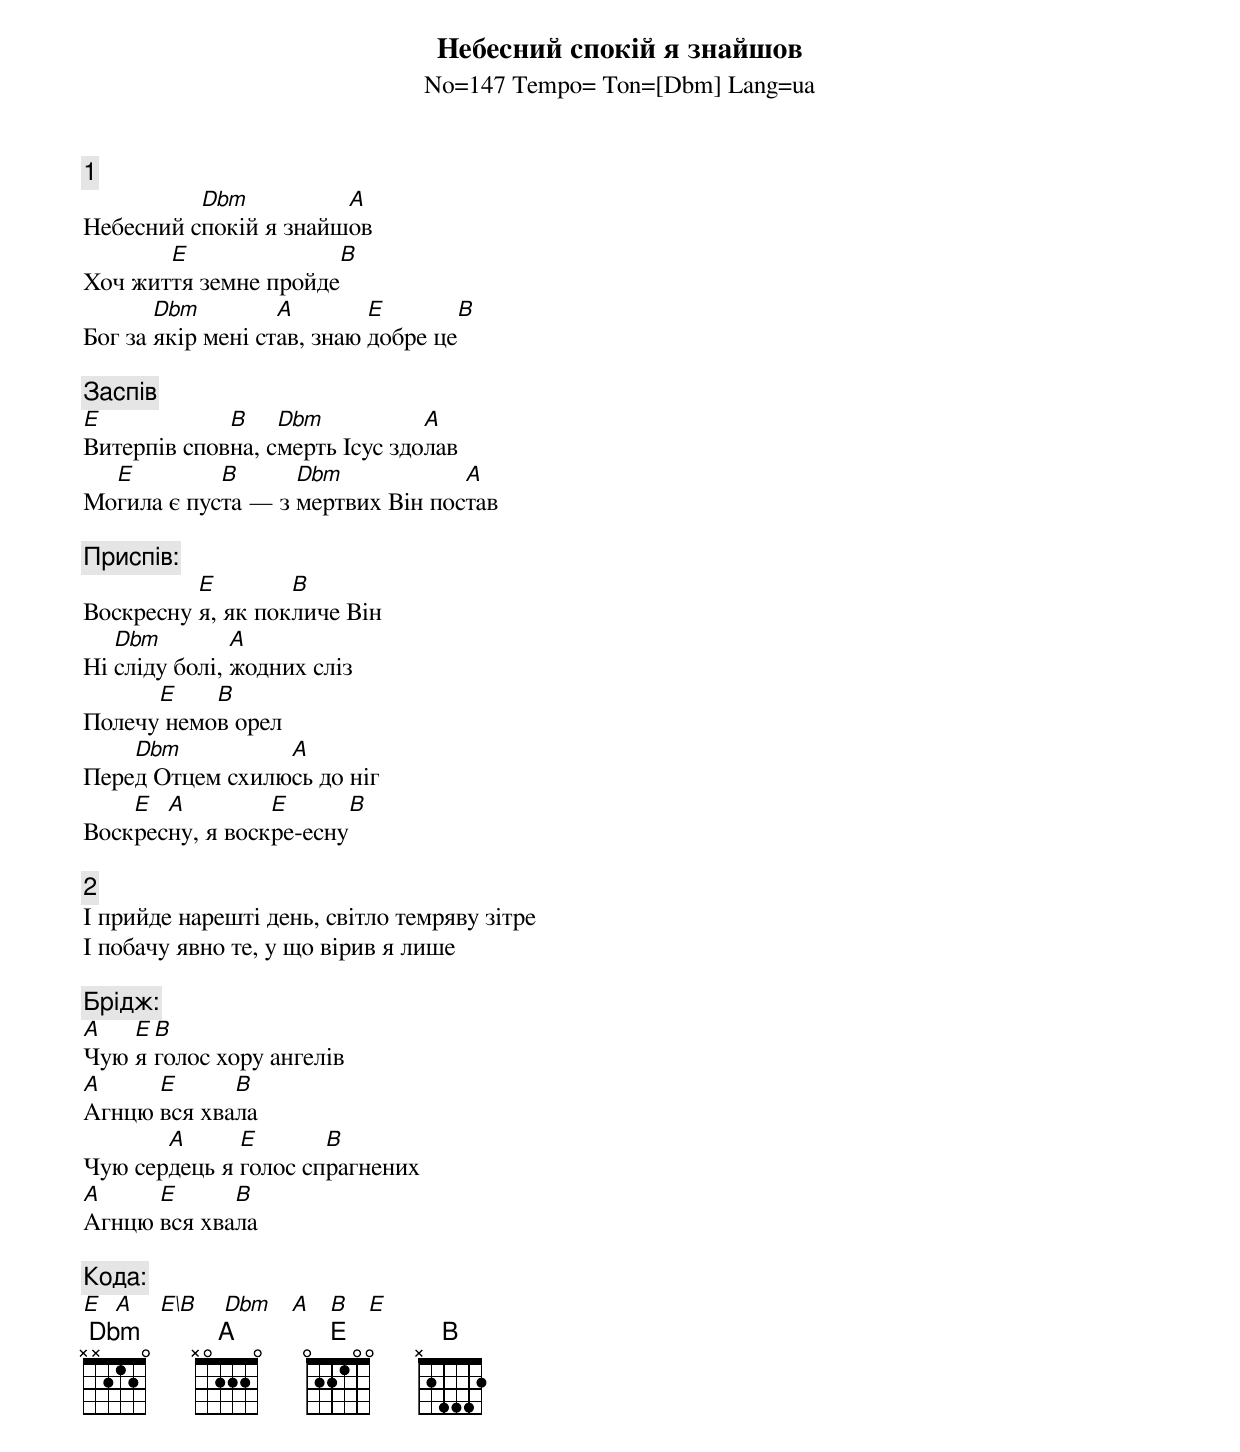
{title:Небесний спокій я знайшов}
{subtitle:No=147 Tempo= Ton=[Dbm] Lang=ua}

{c: 1}
Небесний с[Dbm]покій я знайш[A]ов
Хоч жит[E]тя земне пройде[B]
Бог за [Dbm]якір мені ст[A]ав, знаю [E]добре це[B]

{c: Заспів}
[E]Витерпів спов[B]на, с[Dbm]мерть Ісус здо[A]лав
Мо[E]гила є пус[B]та — з [Dbm]мертвих Він пос[A]тав

{c: Приспів:}
Воскресну [E]я, як пок[B]личе Він
Ні [Dbm]сліду болі, [A]жодних сліз
Полечу[E] немо[B]в орел
Пере[Dbm]д Отцем схилю[A]сь до ніг
Воск[E]рес[A]ну, я воск[E]ре-есну[B]

{c: 2}
І прийде нарешті день, світло темряву зітре
І побачу явно те, у що вірив я лише

{c: Брідж:}
[A]Чую [E]я [B]голос хору ангелів
[A]Агнцю [E]вся хва[B]ла
Чую сер[A]дець я [E]голос сп[B]рагнених
[A]Агнцю [E]вся хва[B]ла

{c: Кода:}
[E]  [A]    [E\B]    [Dbm]   [A]   [B]   [E]
